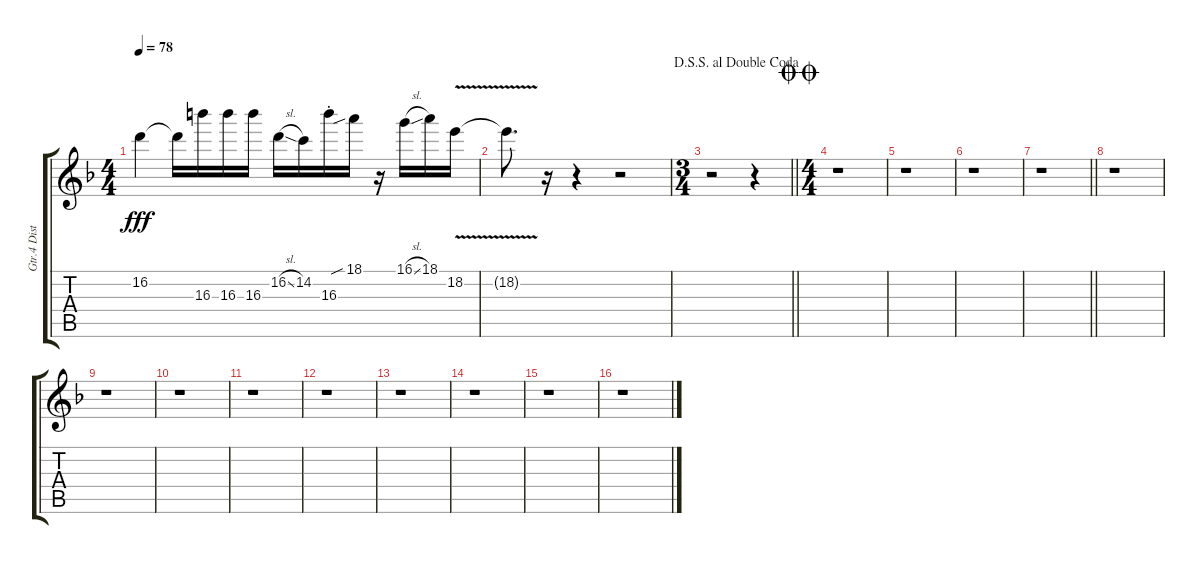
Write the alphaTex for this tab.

\track ("Gtr.4 Dist Gtr. Tuned DAEGBbEb" "Gtr.4 Dist") {instrument distortionguitar}
\staff {score tabs}
\tuning (Eb4 Bb3 G4 E4 A3 D3) {hide}
\ts (4 4)
\tempo 78
\clef g2
\ks f
16.2{t}.4{dy fff} 16.2{t}.16 16.3.16 16.3.16 16.3.16 16.2{sl}.16 14.2.16 16.3{st}.16 18.1{sib}.16 r.16 16.1{sl}.16 18.1.16 18.2{v}.16 |
18.2{v t}.8{d} r.16 r.4 r.2 |
\ts (3 4)
\jump dalsegnosegnoaldoublecoda
\barLineRight lightlight
r.2 r.4 |
\ts (4 4)
\jump doublecoda
r.1 |
r.1 |
r.1 |
\barLineRight lightlight
r.1 |
r.1 |
r.1 |
r.1 |
r.1 |
r.1 |
r.1 |
r.1 |
r.1 |
r.1
